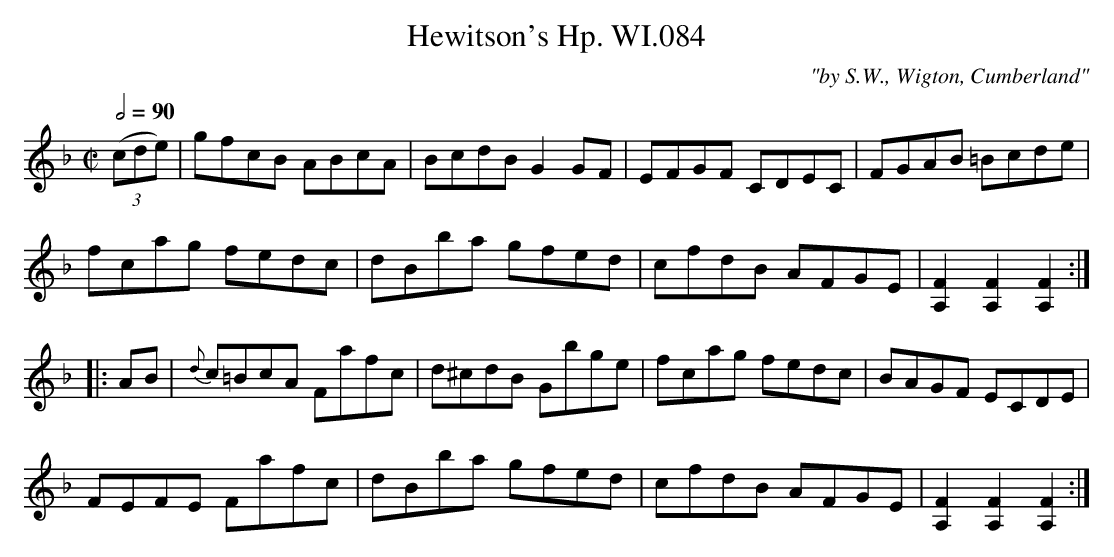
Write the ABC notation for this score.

X:1
T:Hewitson's Hp. WI.084
M:C|
L:1/8
Q:1/2=90
C:"by S.W., Wigton, Cumberland"
K:F
((3cde)|gfcB ABcA|BcdB G2GF|EFGF CDEC|FGAB =Bcde|
fcag fedc|dBba gfed|cfdB AFGE|[A,2F2][A,2F2][A,2F2]:|
|:AB|{d}c=BcA Fafc|d^cdB Gbge|fcag fedc|BAGF ECDE|
FEFE Fafc|dBba gfed|cfdB AFGE|[A,2F2][A,2F2][A,2F2]:|
